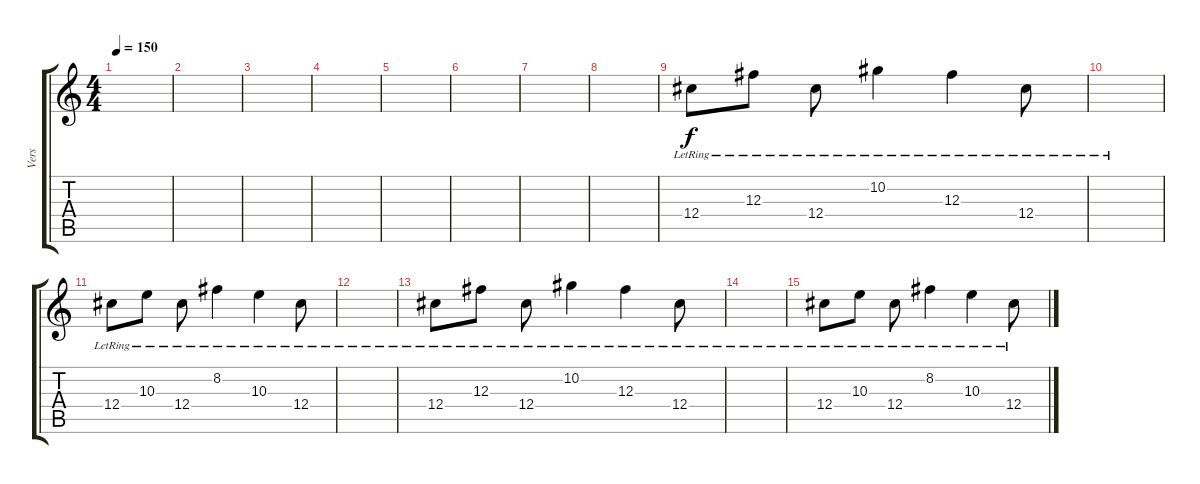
\track ("Vers" "Vers") {instrument electricguitarclean}
\staff {score tabs}
\tuning (Eb4 Bb3 Gb3 Db3 Ab2 Db2) {hide}
\ts (4 4)
\tempo 150
\clef g2
\ks c
|
|
|
|
|
|
|
|
12.4{lr}.8 12.3{lr}.8 12.4{lr}.8 10.2{lr}.4 12.3{lr}.4 12.4{lr}.8 |
|
12.4{lr}.8 10.3{lr}.8 12.4{lr}.8 8.2{lr}.4 10.3{lr}.4 12.4{lr}.8 |
|
12.4{lr}.8 12.3{lr}.8 12.4{lr}.8 10.2{lr}.4 12.3{lr}.4 12.4{lr}.8 |
|
12.4{lr}.8 10.3{lr}.8 12.4{lr}.8 8.2{lr}.4 10.3{lr}.4 12.4{lr}.8
